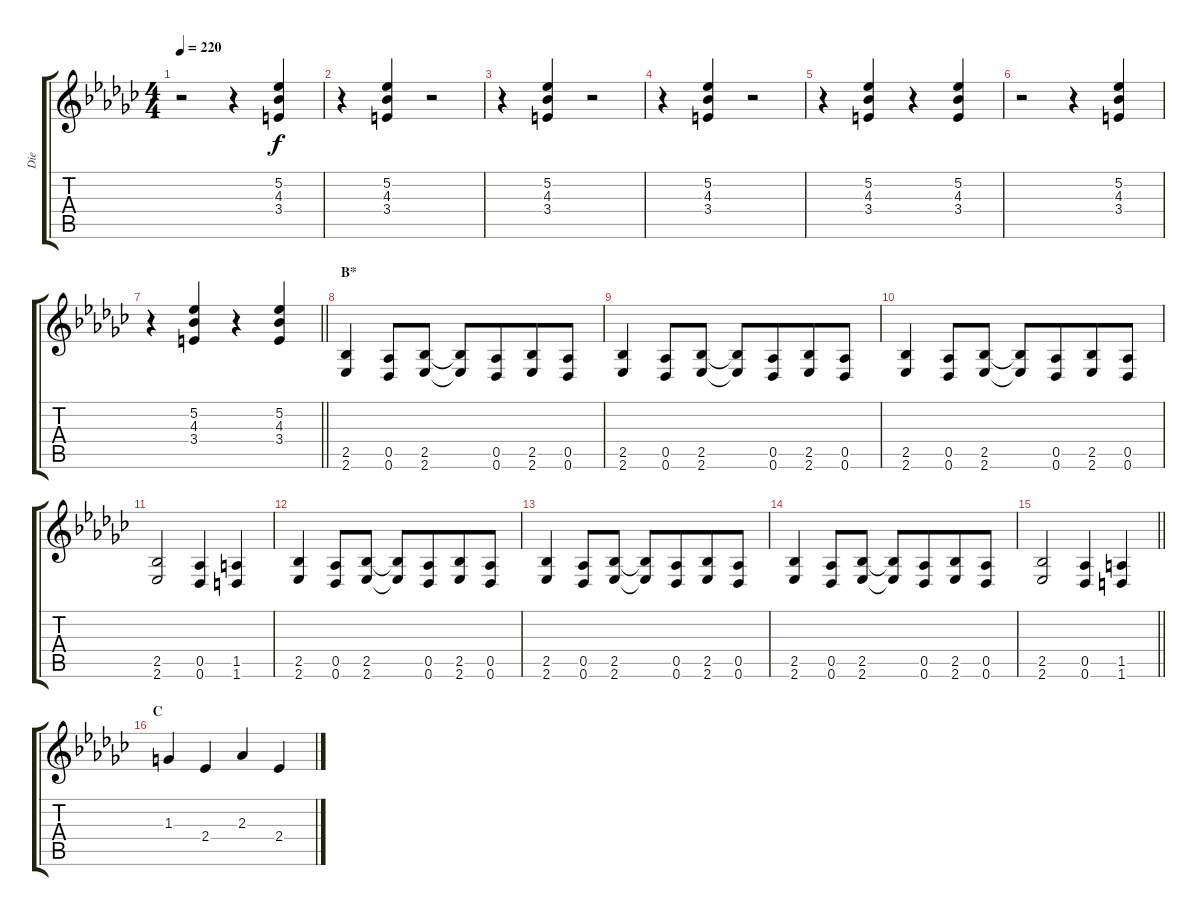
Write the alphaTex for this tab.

\track ("Die" "Die") {instrument distortionguitar}
\staff {score tabs}
\tuning (Eb4 Bb3 Gb3 Db3 Ab2 Db2) {hide}
\ts (4 4)
\tempo 220
\clef g2
\ks ebminor
r.2{dy f} r.4 (5.2 4.3 3.4).4 |
r.4 (5.2 4.3 3.4).4 r.2 |
r.4 (5.2 4.3 3.4).4 r.2 |
r.4 (5.2 4.3 3.4).4 r.2 |
r.4 (5.2 4.3 3.4).4 r.4 (5.2 4.3 3.4).4 |
r.2 r.4 (5.2 4.3 3.4).4 |
\barLineRight lightlight
r.4 (5.2 4.3 3.4).4 r.4 (5.2 4.3 3.4).4 |
\section ("" "B*")
(2.5 2.6).4 (0.5 0.6).8 (2.5 2.6).8 (2.5{t} 2.6{t}).8 (0.5 0.6).8{beam merge} (2.5 2.6).8 (0.5 0.6).8 |
(2.5 2.6).4 (0.5 0.6).8 (2.5 2.6).8 (2.5{t} 2.6{t}).8 (0.5 0.6).8{beam merge} (2.5 2.6).8 (0.5 0.6).8 |
(2.5 2.6).4 (0.5 0.6).8 (2.5 2.6).8 (2.5{t} 2.6{t}).8 (0.5 0.6).8{beam merge} (2.5 2.6).8 (0.5 0.6).8 |
(2.5 2.6).2 (0.5 0.6).4 (1.5 1.6).4 |
(2.5 2.6).4 (0.5 0.6).8 (2.5 2.6).8 (2.5{t} 2.6{t}).8 (0.5 0.6).8{beam merge} (2.5 2.6).8 (0.5 0.6).8 |
(2.5 2.6).4 (0.5 0.6).8 (2.5 2.6).8 (2.5{t} 2.6{t}).8 (0.5 0.6).8{beam merge} (2.5 2.6).8 (0.5 0.6).8 |
(2.5 2.6).4 (0.5 0.6).8 (2.5 2.6).8 (2.5{t} 2.6{t}).8 (0.5 0.6).8{beam merge} (2.5 2.6).8 (0.5 0.6).8 |
\barLineRight lightlight
(2.5 2.6).2 (0.5 0.6).4 (1.5 1.6).4 |
\section ("" "C")
1.3.4{instrument electricguitarclean} 2.4.4 2.3.4 2.4.4
